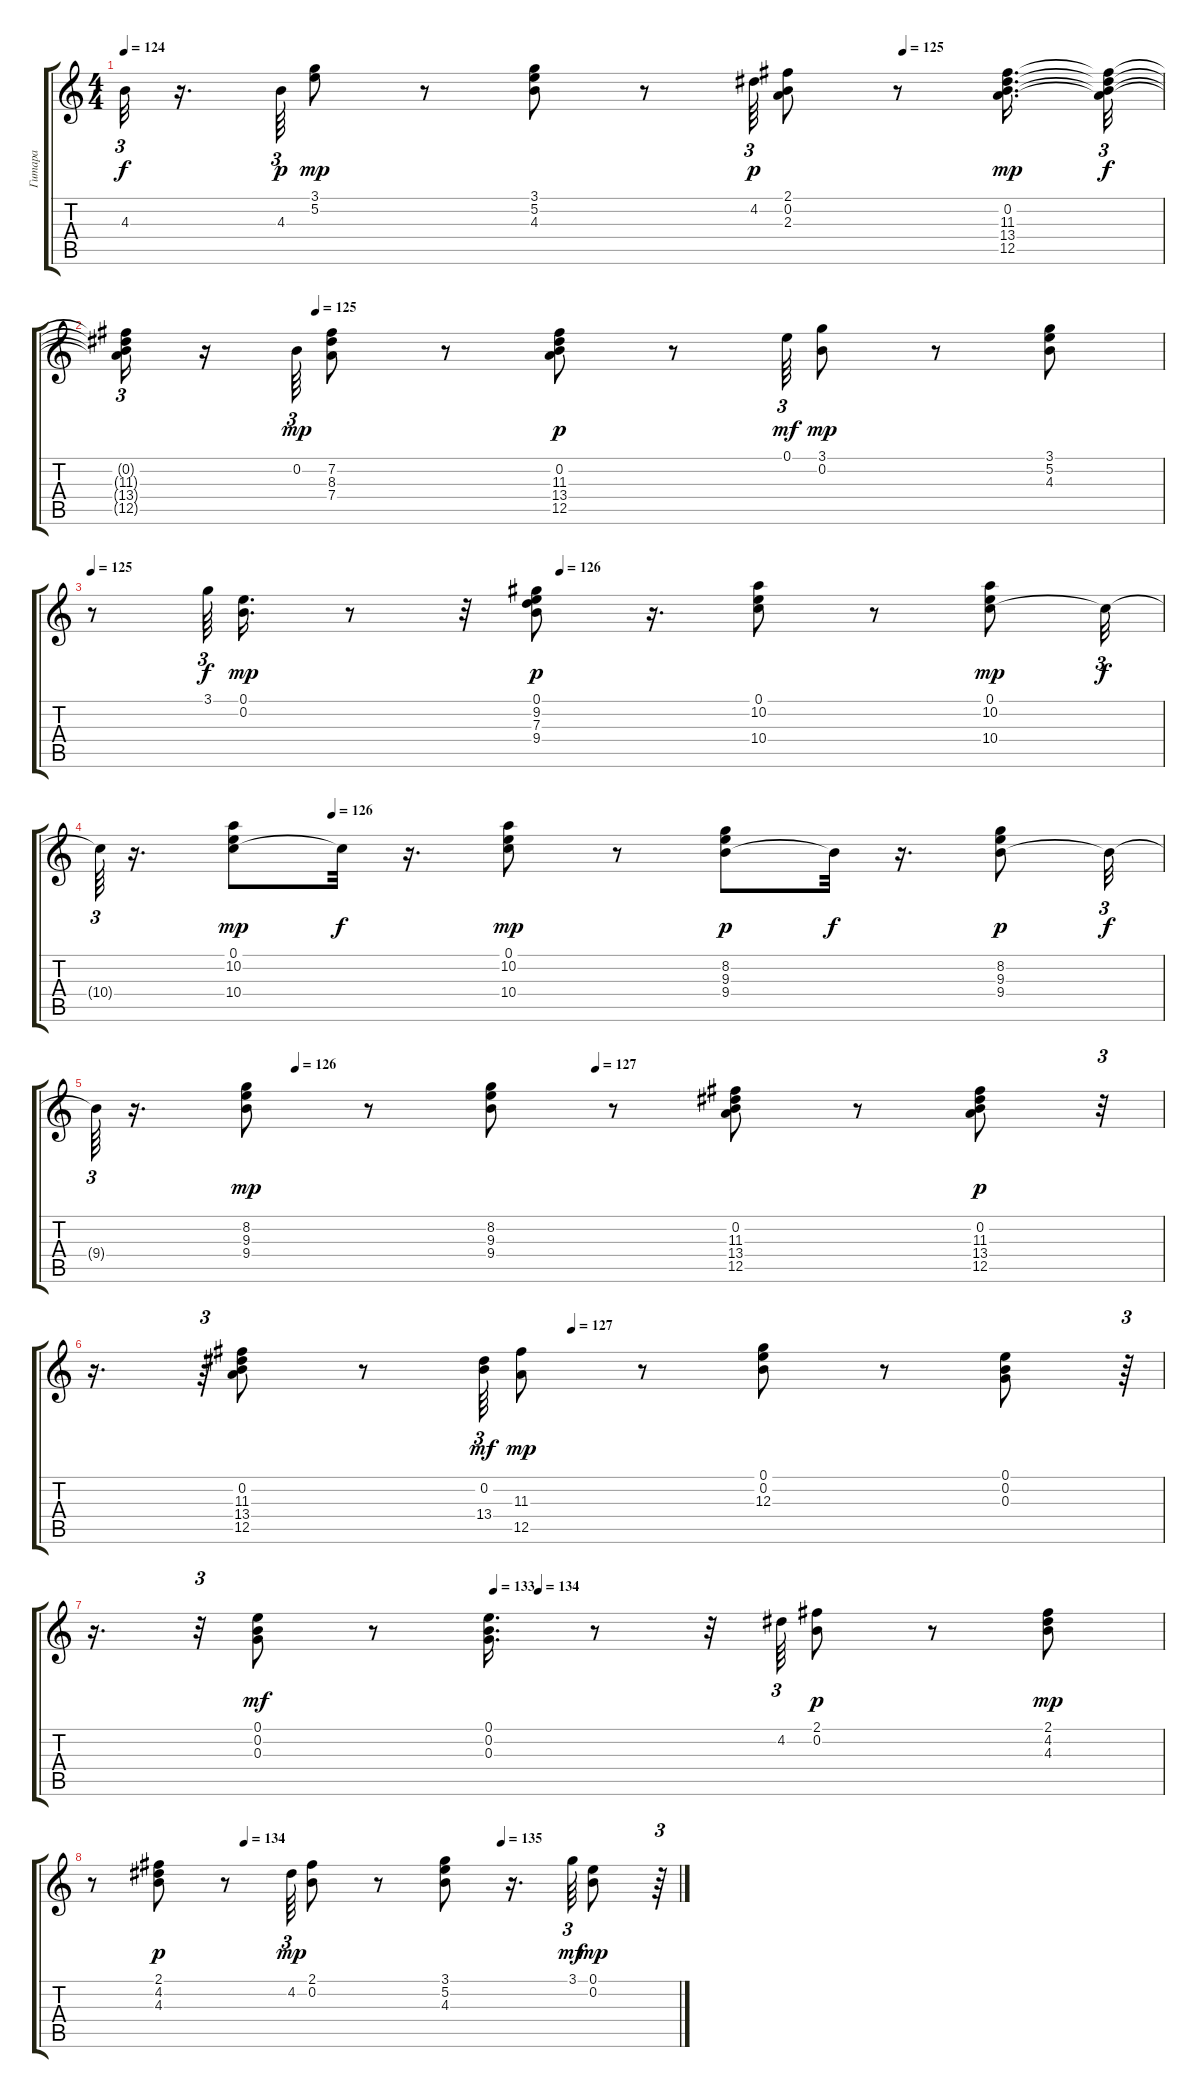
\track ("Гитара" "Гитара") {instrument electricguitarclean}
\staff {score tabs}
\tuning (E4 B3 G3 D3 A2 E2) {hide}
\ts (4 4)
\tempo 124
\tempo (125 0.75)
\clef g2
\ks c
4.3{t}.32{tu (3 2) dy f} r.16{d} 4.3.64{tu (3 2) dy p} (3.1 5.2).8{dy mp} r.8 (3.1 5.2 4.3).8 r.8 4.2.64{tu (3 2) dy p} (2.1 0.2 2.3).8 r.8 (0.2 11.3 13.4 12.5).16{d dy mp} (0.2{t} 11.3{t} 13.4{t} 12.5{t}).32{tu (3 2) dy f} |
\tempo (125 0.1875)
(0.2{t} 11.3{t} 13.4{t} 12.5{t}).16{tu (3 2)} r.16 0.2.64{tu (3 2) dy mp} (7.2 8.3 7.4).8 r.8 (0.2 11.3 13.4 12.5).8{dy p} r.8 0.1.64{tu (3 2) dy mf} (3.1 0.2).8{dy mp} r.8 (3.1 5.2 4.3).8 |
\tempo 125
\tempo (126 0.4375)
r.8 3.1.64{tu (3 2) dy f} (0.1 0.2).16{d dy mp} r.8 r.32 (0.1 9.2 7.3 9.4).8{dy p} r.16{d} (0.1 10.2 10.4).8 r.8 (0.1 10.2 10.4).8{dy mp} 10.4{t}.32{tu (3 2) dy f} |
\tempo (126 0.21875)
10.4{t}.64{tu (3 2)} r.16{d} (0.1 10.2 10.4).8{dy mp} 10.4{t}.32{dy f} r.16{d} (0.1 10.2 10.4).8{dy mp} r.8 (8.2 9.3 9.4).8{dy p} 9.4{t}.32{dy f} r.16{d} (8.2 9.3 9.4).8{dy p} 9.4{t}.32{tu (3 2) dy f} |
\tempo (126 0.1875)
\tempo (127 0.46875)
9.4{t}.64{tu (3 2)} r.16{d} (8.2 9.3 9.4).8{dy mp} r.8 (8.2 9.3 9.4).8 r.8 (0.2 11.3 13.4 12.5).8 r.8 (0.2 11.3 13.4 12.5).8{dy p} r.32{tu (3 2)} |
\tempo (127 0.4479166666666667)
r.16{d} r.64{tu (3 2)} (0.2 11.3 13.4 12.5).8 r.8 (0.2 13.4).64{tu (3 2) dy mf} (11.3 12.5).8{dy mp} r.8 (0.1 0.2 12.3).8 r.8 (0.1 0.2 0.3).8 r.64{tu (3 2)} |
\tempo (133 0.375)
\tempo (134 0.4166666666666667)
r.16{d} r.32{tu (3 2)} (0.1 0.2 0.3).8{dy mf} r.8 (0.1 0.2 0.3).16{d} r.8 r.32 4.2.64{tu (3 2)} (2.1 0.2).8{dy p} r.8 (2.1 4.2 4.3).8{dy mp} |
\tempo (134 0.2604166666666667)
\tempo (135 0.6979166666666666)
r.8 (2.1 4.2 4.3).8{dy p} r.8 4.2.64{tu (3 2) dy mp} (2.1 0.2).8 r.8 (3.1 5.2 4.3).8 r.16{d} 3.1.64{tu (3 2) dy mf} (0.1 0.2).8{dy mp} r.64{tu (3 2)}
